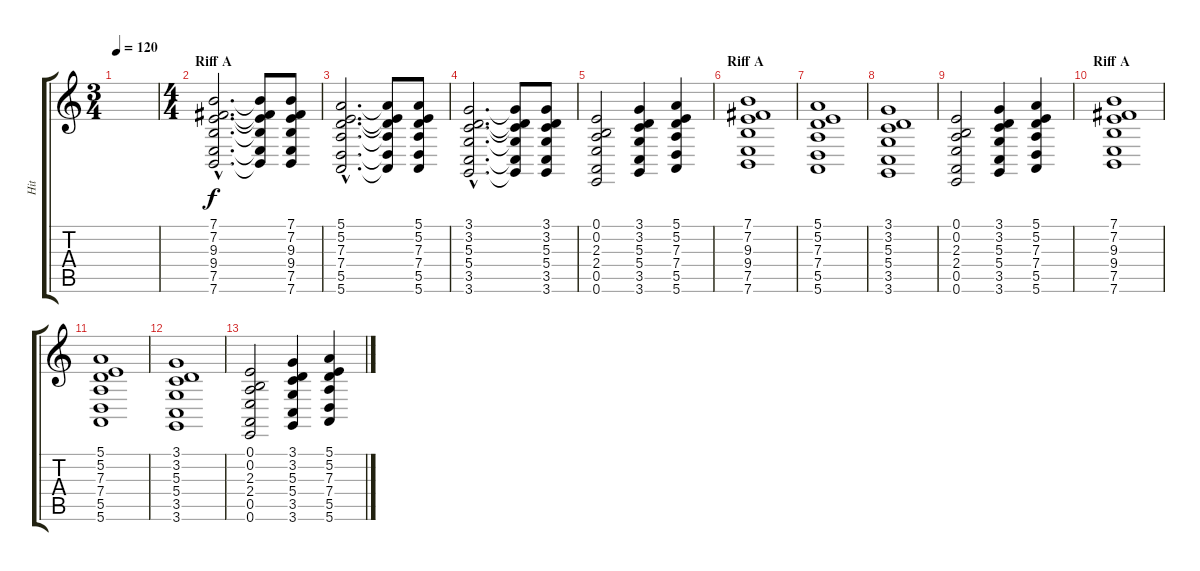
\track ("Hit" "Hit") {instrument orchestrahit}
\staff {score tabs}
\tuning (E4 B3 G3 D3 A2 E2) {hide}
\ts (3 4)
\tempo 120
\clef g2
\ks c
|
\ts (4 4)
\section ("" "Riff A")
(7.1{hac} 7.2{hac} 9.3{hac} 9.4{hac} 7.5{hac} 7.6{hac}).2{d} (7.1{t} 7.2{t} 9.3{t} 9.4{t} 7.5{t} 7.6{t}).8 (7.1 7.2 9.3 9.4 7.5 7.6).8 |
(5.1{hac} 5.2{hac} 7.3{hac} 7.4{hac} 5.5{hac} 5.6{hac}).2{d} (5.1{t} 5.2{t} 7.3{t} 7.4{t} 5.5{t} 5.6{t}).8 (5.1 5.2 7.3 7.4 5.5 5.6).8 |
(3.1{hac} 3.2{hac} 5.3{hac} 5.4{hac} 3.5{hac} 3.6{hac}).2{d} (3.1{t} 3.2{t} 5.3{t} 5.4{t} 3.5{t} 3.6{t}).8 (3.1 3.2 5.3 5.4 3.5 3.6).8 |
(0.1 0.2 2.3 2.4 0.5 0.6).2 (3.1 3.2 5.3 5.4 3.5 3.6).4 (5.1 5.2 7.3 7.4 5.5 5.6).4 |
\section ("" "Riff A")
(7.1 7.2 9.3 9.4 7.5 7.6).1 |
(5.1 5.2 7.3 7.4 5.5 5.6).1{volume 11} |
(3.1 3.2 5.3 5.4 3.5 3.6).1 |
(0.1 0.2 2.3 2.4 0.5 0.6).2{volume 8} (3.1 3.2 5.3 5.4 3.5 3.6).4 (5.1 5.2 7.3 7.4 5.5 5.6).4 |
\section ("" "Riff A")
(7.1 7.2 9.3 9.4 7.5 7.6).1{volume 0} |
(5.1 5.2 7.3 7.4 5.5 5.6).1 |
(3.1 3.2 5.3 5.4 3.5 3.6).1 |
(0.1 0.2 2.3 2.4 0.5 0.6).2 (3.1 3.2 5.3 5.4 3.5 3.6).4 (5.1 5.2 7.3 7.4 5.5 5.6).4
